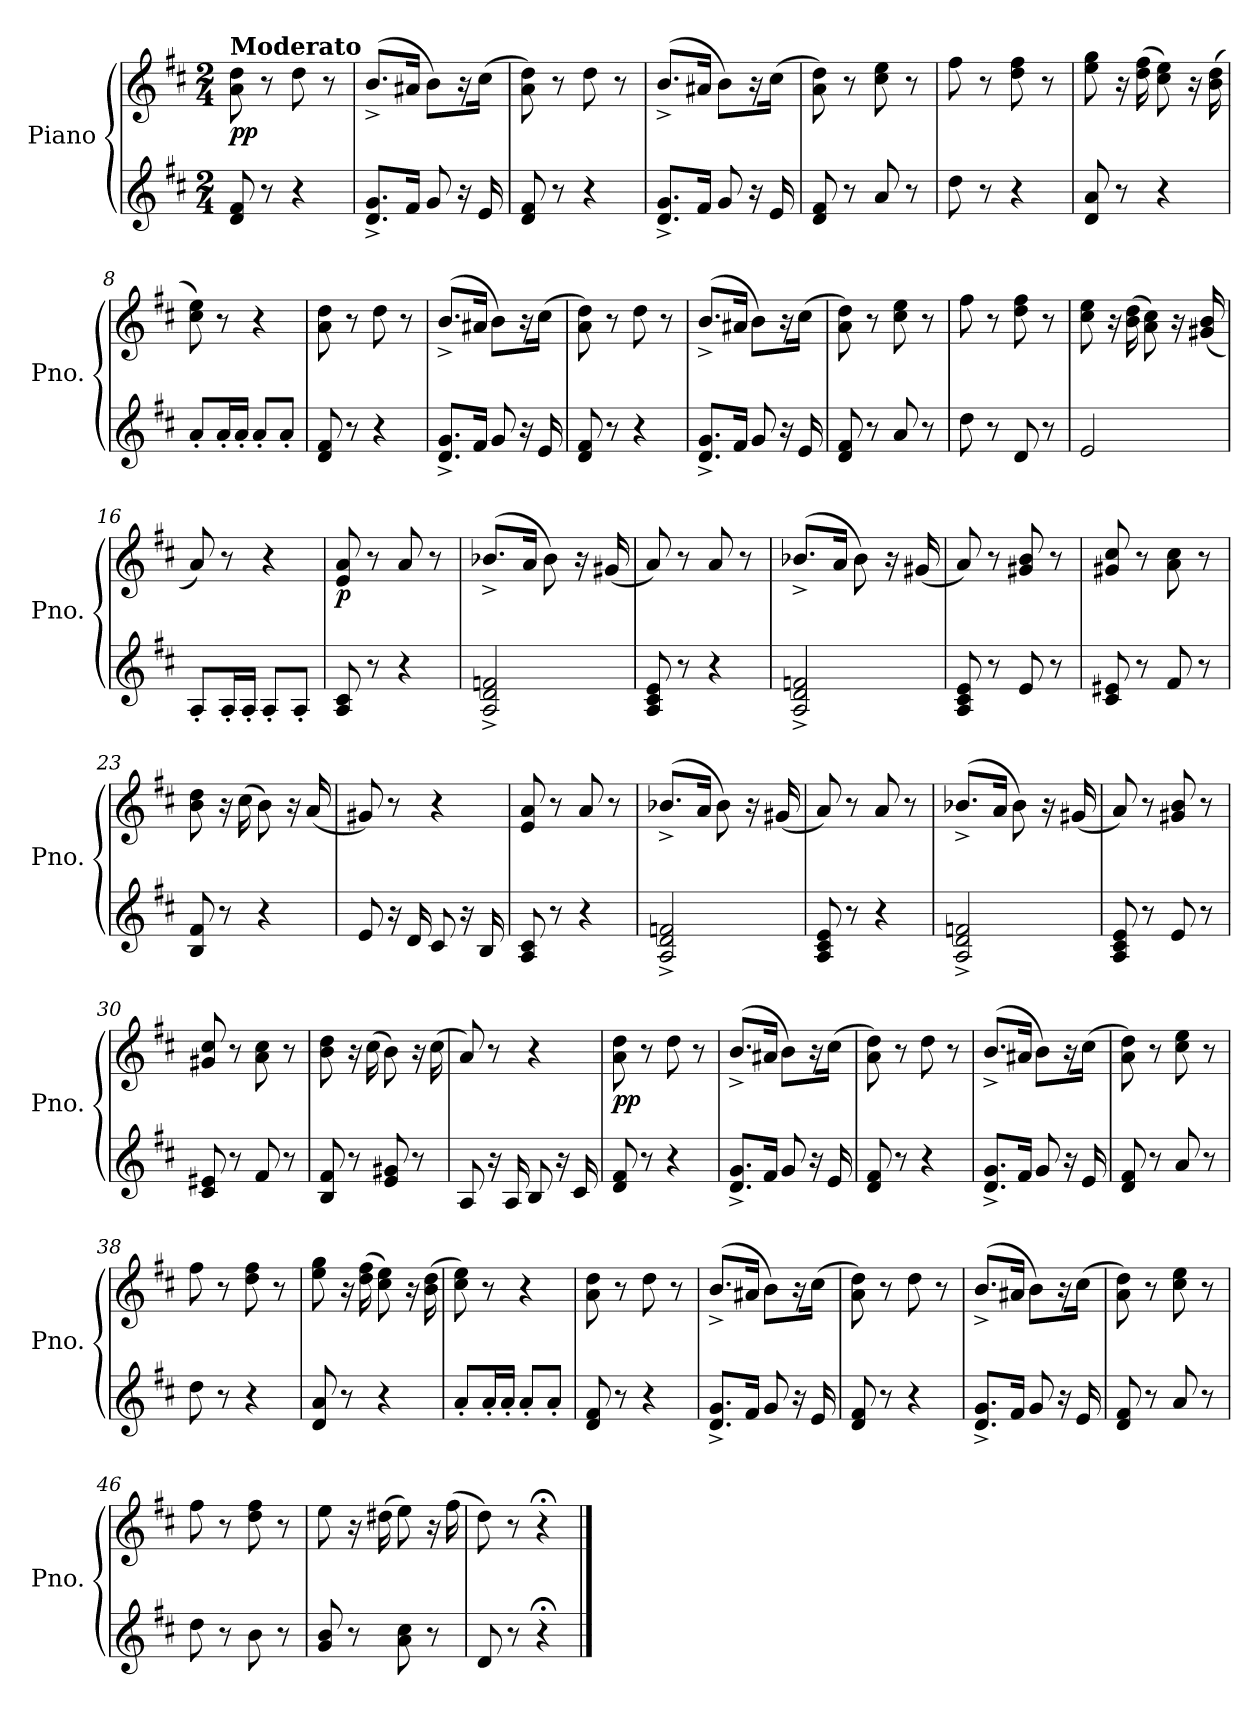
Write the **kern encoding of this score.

**kern	**kern	**dynam
*part1	*part1	*part1
*staff2	*staff1	*staff1/2
*I"Piano	*	*
*I'Pno.	*	*
*clefG2	*clefG2	*
*k[f#c#]	*k[f#c#]	*
*M2/4	*M2/4	*
*MM108	*MM108	*
=1	=1	=1
!	!LO:TX:a:B:t=Moderato	!
!	!	!LO:DY:b
8d/ 8f#/	8a\ 8dd\	pp
8r	8r	.
4r	8dd\	.
.	8r	.
=2	=2	=2
8.d/^ 8.g/^L	(8.b^/L	.
16f#/Jk	16a#X/Jk	.
8g/	8b\L)	.
16r	16r	.
16e/	(16cc#\Jk	.
=3	=3	=3
8d/ 8f#/	8a\ 8dd\)	.
8r	8r	.
4r	8dd\	.
.	8r	.
=4	=4	=4
8.d/^ 8.g/^L	(8.b^/L	.
16f#/Jk	16a#X/Jk	.
8g/	8b\L)	.
16r	16r	.
16e/	(16cc#\Jk	.
=5	=5	=5
8d/ 8f#/	8a\ 8dd\)	.
8r	8r	.
8a/	8cc#\ 8ee\	.
8r	8r	.
=6	=6	=6
8dd\	8ff#\	.
8r	8r	.
4r	8dd\ 8ff#\	.
.	8r	.
!!LO:LB:g=z
=7	=7	=7
8d/ 8a/	8ee\ 8gg\	.
8r	16r	.
.	(16dd\ 16ff#\	.
4r	8cc#\ 8ee\)	.
.	16r	.
.	(16b\ 16dd\	.
=8	=8	=8
8a'/L	8cc#\ 8ee\)	.
16a'/L	8r	.
16a'/JJ	.	.
8a'/L	4r	.
8a'/J	.	.
=9	=9	=9
8d/ 8f#/	8a\ 8dd\	.
8r	8r	.
4r	8dd\	.
.	8r	.
=10	=10	=10
8.d/^ 8.g/^L	(8.b^/L	.
16f#/Jk	16a#X/Jk	.
8g/	8b\L)	.
16r	16r	.
16e/	(16cc#\Jk	.
=11	=11	=11
8d/ 8f#/	8a\ 8dd\)	.
8r	8r	.
4r	8dd\	.
.	8r	.
=12	=12	=12
8.d/^ 8.g/^L	(8.b^/L	.
16f#/Jk	16a#X/Jk	.
8g/	8b\L)	.
16r	16r	.
16e/	(16cc#\Jk	.
!!LO:LB:g=z
=13	=13	=13
8d/ 8f#/	8a\ 8dd\)	.
8r	8r	.
8a/	8cc#\ 8ee\	.
8r	8r	.
=14	=14	=14
8dd\	8ff#\	.
8r	8r	.
8d/	8dd\ 8ff#\	.
8r	8r	.
=15	=15	=15
2e/	8cc#\ 8ee\	.
.	16r	.
.	(16b\ 16dd\	.
.	8a\ 8cc#\)	.
.	16r	.
.	(16g#X/ 16b/	.
=16	=16	=16
8A'/L	8a/)	.
16A'/L	8r	.
16A'/JJ	.	.
8A'/L	4r	.
8A'/J	.	.
=17	=17	=17
!	!	!LO:DY:b
8A/ 8c#/	8e/ 8a/	p
8r	8r	.
4r	8a/	.
.	8r	.
=18	=18	=18
2A/^ 2d/^ 2fn/^	(8.b-X^/L	.
.	16a/Jk	.
.	8b-\)	.
.	16r	.
.	(16g#X/	.
!!LO:LB:g=z
=19	=19	=19
8A/ 8c#/ 8e/	8a/)	.
8r	8r	.
4r	8a/	.
.	8r	.
=20	=20	=20
2A/^ 2d/^ 2fn/^	(8.b-X^/L	.
.	16a/Jk	.
.	8b-\)	.
.	16r	.
.	(16g#X/	.
=21	=21	=21
8A/ 8c#/ 8e/	8a/)	.
8r	8r	.
8e/	8g#X/ 8b/	.
8r	8r	.
=22	=22	=22
8c#/ 8e#X/	8g#X/ 8cc#/	.
8r	8r	.
8f#/	8a\ 8cc#\	.
8r	8r	.
=23	=23	=23
8B/ 8f#/	8b\ 8dd\	.
8r	16r	.
.	(16cc#\	.
4r	8b\)	.
.	16r	.
.	(16a/	.
=24	=24	=24
8e/	8g#X/)	.
16r	8r	.
16d/	.	.
8c#/	4r	.
16r	.	.
16B/	.	.
!!LO:LB:g=z
=25	=25	=25
8A/ 8c#/	8e/ 8a/	.
8r	8r	.
4r	8a/	.
.	8r	.
=26	=26	=26
2A/^ 2d/^ 2fn/^	(8.b-X^/L	.
.	16a/Jk	.
.	8b-\)	.
.	16r	.
.	(16g#X/	.
=27	=27	=27
8A/ 8c#/ 8e/	8a/)	.
8r	8r	.
4r	8a/	.
.	8r	.
=28	=28	=28
2A/^ 2d/^ 2fn/^	(8.b-X^/L	.
.	16a/Jk	.
.	8b-\)	.
.	16r	.
.	(16g#X/	.
=29	=29	=29
8A/ 8c#/ 8e/	8a/)	.
8r	8r	.
8e/	8g#X/ 8b/	.
8r	8r	.
=30	=30	=30
8c#/ 8e#X/	8g#X/ 8cc#/	.
8r	8r	.
8f#/	8a\ 8cc#\	.
8r	8r	.
!!LO:PB:g=z
=31	=31	=31
8B/ 8f#/	8b\ 8dd\	.
8r	16r	.
.	(16cc#\	.
8e/ 8g#X/	8b\)	.
8r	16r	.
.	(16cc#\	.
=32	=32	=32
8A/	8a/)	.
16r	8r	.
16A/	.	.
8B/	4r	.
16r	.	.
16c#/	.	.
=33	=33	=33
!	!	!LO:DY:b
8d/ 8f#/	8a\ 8dd\	pp
8r	8r	.
4r	8dd\	.
.	8r	.
=34	=34	=34
8.d/^ 8.g/^L	(8.b^/L	.
16f#/Jk	16a#X/Jk	.
8g/	8b\L)	.
16r	16r	.
16e/	(16cc#\Jk	.
=35	=35	=35
8d/ 8f#/	8a\ 8dd\)	.
8r	8r	.
4r	8dd\	.
.	8r	.
=36	=36	=36
8.d/^ 8.g/^L	(8.b^/L	.
16f#/Jk	16a#X/Jk	.
8g/	8b\L)	.
16r	16r	.
16e/	(16cc#\Jk	.
!!LO:LB:g=z
=37	=37	=37
8d/ 8f#/	8a\ 8dd\)	.
8r	8r	.
8a/	8cc#\ 8ee\	.
8r	8r	.
=38	=38	=38
8dd\	8ff#\	.
8r	8r	.
4r	8dd\ 8ff#\	.
.	8r	.
=39	=39	=39
8d/ 8a/	8ee\ 8gg\	.
8r	16r	.
.	(16dd\ 16ff#\	.
4r	8cc#\ 8ee\)	.
.	16r	.
.	(16b\ 16dd\	.
=40	=40	=40
8a'/L	8cc#\ 8ee\)	.
16a'/L	8r	.
16a'/JJ	.	.
8a'/L	4r	.
8a'/J	.	.
=41	=41	=41
8d/ 8f#/	8a\ 8dd\	.
8r	8r	.
4r	8dd\	.
.	8r	.
=42	=42	=42
8.d/^ 8.g/^L	(8.b^/L	.
16f#/Jk	16a#X/Jk	.
8g/	8b\L)	.
16r	16r	.
16e/	(16cc#\Jk	.
=43	=43	=43
8d/ 8f#/	8a\ 8dd\)	.
8r	8r	.
4r	8dd\	.
.	8r	.
!!LO:LB:g=z
=44	=44	=44
8.d/^ 8.g/^L	(8.b^/L	.
16f#/Jk	16a#X/Jk	.
8g/	8b\L)	.
16r	16r	.
16e/	(16cc#\Jk	.
=45	=45	=45
8d/ 8f#/	8a\ 8dd\)	.
8r	8r	.
8a/	8cc#\ 8ee\	.
8r	8r	.
=46	=46	=46
8dd\	8ff#\	.
8r	8r	.
8b\	8dd\ 8ff#\	.
8r	8r	.
=47	=47	=47
8g/ 8b/	8ee\	.
8r	16r	.
.	(16dd#X\	.
8a\ 8cc#\	8ee\)	.
8r	16r	.
.	(16ff#\	.
=48	=48	=48
8d/	8dd\)	.
8r	8r	.
4r;<	4r;<	.
==	==	==
*-	*-	*-
